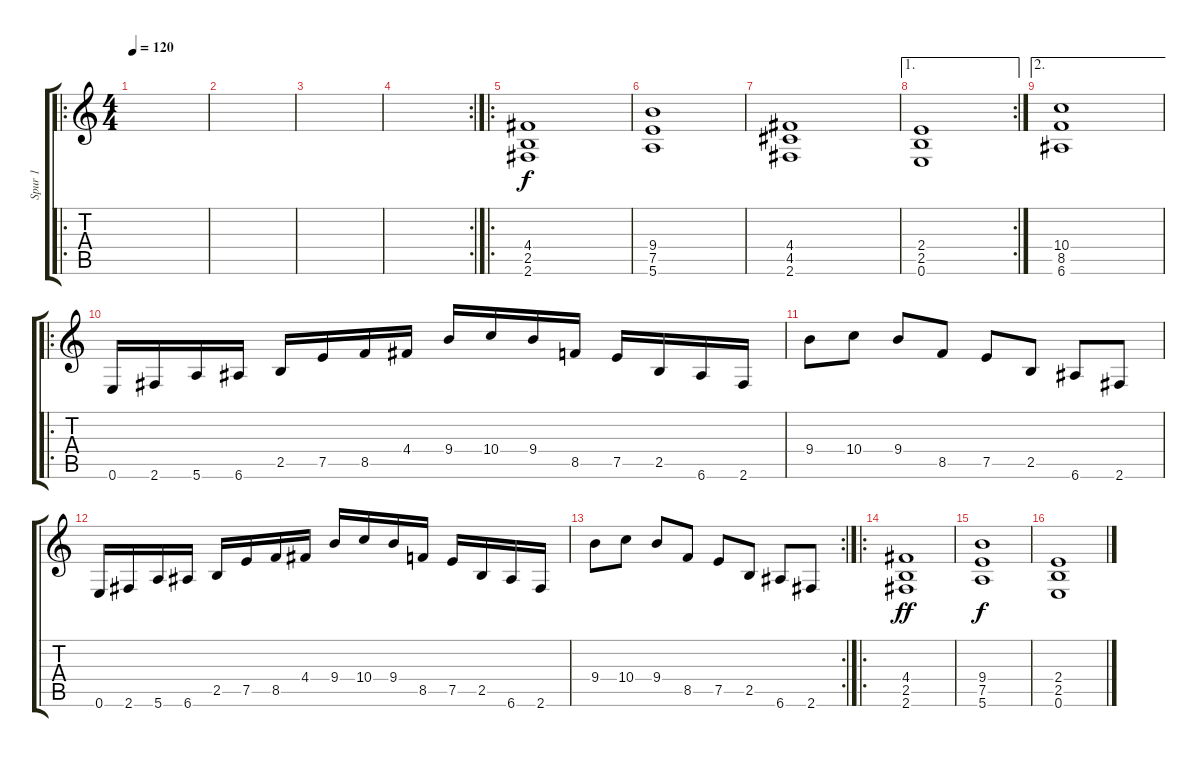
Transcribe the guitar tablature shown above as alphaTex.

\track ("Spur 1" "Spur 1") {instrument distortionguitar}
\staff {score tabs}
\tuning (E4 B3 G3 D3 A2 E2) {hide}
\ro
\ts (4 4)
\tempo 120
\clef g2
\ks c
|
|
|
\rc 2
|
\ro
(4.4 2.5 2.6).1 |
(9.4 7.5 5.6).1{dy f} |
(4.4 4.5 2.6).1 |
\ae 1
\rc 2
(2.4 2.5 0.6).1 |
\ae 2
(10.4 8.5 6.6).1 |
\ro
0.6.16 2.6.16 5.6.16 6.6.16 2.5.16 7.5.16 8.5.16 4.4.16 9.4.16 10.4.16 9.4.16 8.5.16 7.5.16 2.5.16 6.6.16 2.6.16 |
9.4.8 10.4.8 9.4.8 8.5.8 7.5.8 2.5.8 6.6.8 2.6.8 |
0.6.16 2.6.16 5.6.16 6.6.16 2.5.16 7.5.16 8.5.16 4.4.16 9.4.16 10.4.16 9.4.16 8.5.16 7.5.16 2.5.16 6.6.16 2.6.16 |
\rc 2
9.4.8 10.4.8 9.4.8 8.5.8 7.5.8 2.5.8 6.6.8 2.6.8 |
\ro
(4.4 2.5 2.6).1{dy ff} |
(9.4 7.5 5.6).1{dy f} |
(2.4 2.5 0.6).1
